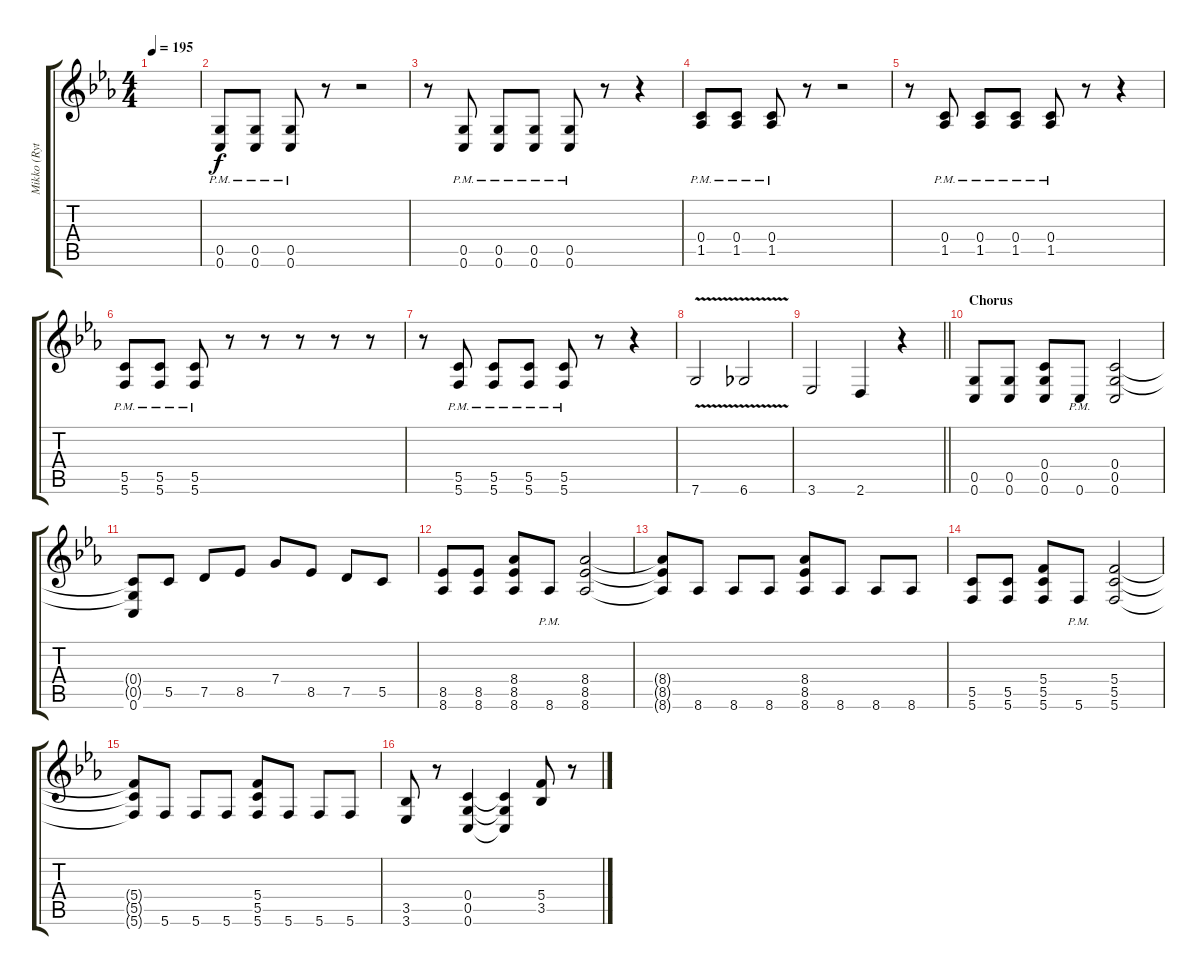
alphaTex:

\track ("Mikko (Rythm)" "Mikko (Ryt") {instrument distortionguitar}
\staff {score tabs}
\tuning (D4 A3 F3 C3 G2 C2) {hide}
\ts (4 4)
\tempo 195
\clef g2
\ks cminor
|
(0.5{pm} 0.6{pm}).8 (0.5{pm} 0.6{pm}).8 (0.5{pm} 0.6{pm}).8 r.8 r.2 |
r.8 (0.5{pm} 0.6{pm}).8 (0.5{pm} 0.6{pm}).8 (0.5{pm} 0.6{pm}).8 (0.5{pm} 0.6{pm}).8 r.8 r.4 |
(0.4{pm} 1.5{pm}).8 (0.4{pm} 1.5{pm}).8 (0.4{pm} 1.5{pm}).8 r.8 r.2 |
r.8 (0.4{pm} 1.5{pm}).8 (0.4{pm} 1.5{pm}).8 (0.4{pm} 1.5{pm}).8 (0.4{pm} 1.5{pm}).8 r.8 r.4 |
(5.5{pm} 5.6{pm}).8 (5.5{pm} 5.6{pm}).8 (5.5{pm} 5.6{pm}).8 r.8 r.8 r.8 r.8 r.8 |
r.8 (5.5{pm} 5.6{pm}).8 (5.5{pm} 5.6{pm}).8 (5.5{pm} 5.6{pm}).8 (5.5{pm} 5.6{pm}).8 r.8 r.4 |
7.6{v}.2 6.6{v}.2 |
\barLineRight lightlight
3.6.2 2.6.4 r.4 |
\section ("" "Chorus")
(0.5 0.6).8 (0.5 0.6).8 (0.4 0.5 0.6).8 0.6{pm}.8 (0.4 0.5 0.6).2 |
(0.4{t} 0.5{t} 0.6).8 5.5.8 7.5.8 8.5.8 7.4.8 8.5.8 7.5.8 5.5.8 |
(8.5 8.6).8 (8.5 8.6).8 (8.4 8.5 8.6).8 8.6{pm}.8 (8.4 8.5 8.6).2 |
(8.4{t} 8.5{t} 8.6{t}).8 8.6.8 8.6.8 8.6.8 (8.4 8.5 8.6).8 8.6.8 8.6.8 8.6.8 |
(5.5 5.6).8 (5.5 5.6).8 (5.4 5.5 5.6).8 5.6{pm}.8 (5.4 5.5 5.6).2 |
(5.4{t} 5.5{t} 5.6{t}).8 5.6.8 5.6.8 5.6.8 (5.4 5.5 5.6).8 5.6.8 5.6.8 5.6.8 |
(3.5 3.6).8 r.8 (0.4 0.5 0.6).4 (0.4{t} 0.5{t} 0.6{t}).4 (5.4 3.5).8 r.8
